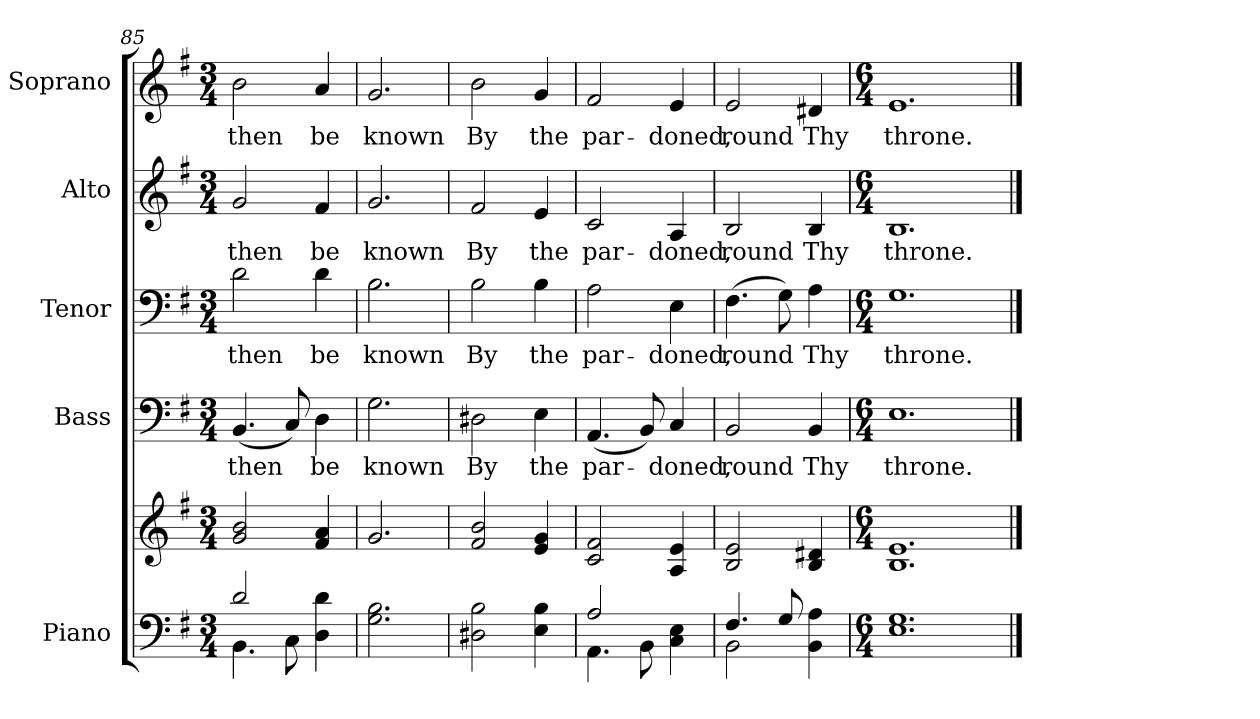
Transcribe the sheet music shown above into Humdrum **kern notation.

**kern	**kern	**kern	**text	**kern	**text	**kern	**text	**kern	**text
*part5	*part5	*part4	*part4	*part3	*part3	*part2	*part2	*part1	*part1
*staff6	*staff5	*staff4	*staff4	*staff3	*staff3	*staff2	*staff2	*staff1	*staff1
*I"Piano	*	*I"Bass	*	*I"Tenor	*	*I"Alto	*	*I"Soprano	*
*I'Pno.	*	*I'B.	*	*I'T.	*	*I'A.	*	*I'S.	*
!!LO:LB:g=z
*clefF4	*clefG2	*clefF4	*	*clefF4	*	*clefG2	*	*clefG2	*
*k[f#]	*k[f#]	*k[f#]	*	*k[f#]	*	*k[f#]	*	*k[f#]	*
*G:	*G:	*G:	*	*G:	*	*G:	*	*G:	*
*M3/4	*M3/4	*M3/4	*	*M3/4	*	*M3/4	*	*M3/4	*
=85	=85	=85	=85	=85	=85	=85	=85	=85	=85
*^	*	*	*	*	*	*	*	*	*
!	!	!	!	!LO:LY:b:color=#000000	!	!	!	!	!	!
!	!	!	!	!	!	!LO:LY:b:color=#000000	!	!	!	!
!	!	!	!	!	!	!	!	!LO:LY:b:color=#000000	!	!
!	!	!	!	!	!	!	!	!	!	!LO:LY:b:color=#000000
2di/	4.BBi\	2gi/ 2bi	(4.BBi/	then	2di\	then	2gi/	then	2bi\	then
.	8Ci\	.	8Ci/)	.	.	.	.	.	.	.
!	!	!	!	!LO:LY:b:color=#000000	!	!	!	!	!	!
!	!	!	!	!	!	!LO:LY:b:color=#000000	!	!	!	!
!	!	!	!	!	!	!	!	!LO:LY:b:color=#000000	!	!
!	!	!	!	!	!	!	!	!	!	!LO:LY:b:color=#000000
4Di\ 4di	4ryy	4f#i/ 4ai	4Di\	be	4di\	be	4f#i/	be	4ai/	be
*v	*v	*	*	*	*	*	*	*	*	*
=86	=86	=86	=86	=86	=86	=86	=86	=86	=86
*^	*	*	*	*	*	*	*	*	*
!	!	!	!	!LO:LY:b:color=#000000	!	!	!	!	!	!
*v	*v	*	*	*	*	*	*	*	*	*
*^	*	*	*	*	*	*	*	*	*
!	!	!	!	!	!	!LO:LY:b:color=#000000	!	!	!	!
*v	*v	*	*	*	*	*	*	*	*	*
*^	*	*	*	*	*	*	*	*	*
!	!	!	!	!	!	!	!	!LO:LY:b:color=#000000	!	!
*v	*v	*	*	*	*	*	*	*	*	*
*^	*	*	*	*	*	*	*	*	*
!	!	!	!	!	!	!	!	!	!	!LO:LY:b:color=#000000
*v	*v	*	*	*	*	*	*	*	*	*
2.Gi\ 2.Bi	2.gi/	2.Gi\	known	2.Bi\	known	2.gi/	known	2.gi/	known
=87	=87	=87	=87	=87	=87	=87	=87	=87	=87
!	!	!	!LO:LY:b:color=#000000	!	!	!	!	!	!
!	!	!	!	!	!LO:LY:b:color=#000000	!	!	!	!
!	!	!	!	!	!	!	!LO:LY:b:color=#000000	!	!
!	!	!	!	!	!	!	!	!	!LO:LY:b:color=#000000
2D#Xi\ 2Bi	2f#i/ 2bi	2D#Xi\	By	2Bi\	By	2f#i/	By	2bi\	By
!	!	!	!LO:LY:b:color=#000000	!	!	!	!	!	!
!	!	!	!	!	!LO:LY:b:color=#000000	!	!	!	!
!	!	!	!	!	!	!	!LO:LY:b:color=#000000	!	!
!	!	!	!	!	!	!	!	!	!LO:LY:b:color=#000000
4Ei\ 4Bi	4ei/ 4gi	4Ei\	the	4Bi\	the	4ei/	the	4gi/	the
!!LO:PB:g=z
=88	=88	=88	=88	=88	=88	=88	=88	=88	=88
*^	*	*	*	*	*	*	*	*	*
!	!	!	!	!LO:LY:b:color=#000000	!	!	!	!	!	!
!	!	!	!	!	!	!LO:LY:b:color=#000000	!	!	!	!
!	!	!	!	!	!	!	!	!LO:LY:b:color=#000000	!	!
!	!	!	!	!	!	!	!	!	!	!LO:LY:b:color=#000000
2Ai/	4.AAi\	2ci/ 2f#i	(4.AAi/	par-	2Ai\	par-	2ci/	par-	2f#i/	par-
.	8BBi\	.	8BBi/)	.	.	.	.	.	.	.
!	!	!	!	!LO:LY:b:color=#000000	!	!	!	!	!	!
!	!	!	!	!	!	!LO:LY:b:color=#000000	!	!	!	!
!	!	!	!	!	!	!	!	!LO:LY:b:color=#000000	!	!
!	!	!	!	!	!	!	!	!	!	!LO:LY:b:color=#000000
4Ci\ 4Ei	4ryy	4Ai/ 4ei	4Ci/	-doned,	4Ei\	-doned,	4Ai/	-doned,	4ei/	-doned,
=89	=89	=89	=89	=89	=89	=89	=89	=89	=89	=89
!	!	!	!	!LO:LY:b:color=#000000	!	!	!	!	!	!
!	!	!	!	!	!	!LO:LY:b:color=#000000	!	!	!	!
!	!	!	!	!	!	!	!	!LO:LY:b:color=#000000	!	!
!	!	!	!	!	!	!	!	!	!	!LO:LY:b:color=#000000
4.F#i/	2BBi\	2Bi/ 2ei	2BBi/	round	(4.F#i\	round	2Bi/	round	2ei/	round
8Gi/	.	.	.	.	8Gi\)	.	.	.	.	.
!	!	!	!	!LO:LY:b:color=#000000	!	!	!	!	!	!
!	!	!	!	!	!	!LO:LY:b:color=#000000	!	!	!	!
!	!	!	!	!	!	!	!	!LO:LY:b:color=#000000	!	!
!	!	!	!	!	!	!	!	!	!	!LO:LY:b:color=#000000
4BBi\ 4Ai	4ryy	4Bi/ 4d#Xi	4BBi/	Thy	4Ai\	Thy	4Bi/	Thy	4d#Xi/	Thy
*v	*v	*	*	*	*	*	*	*	*	*
=90	=90	=90	=90	=90	=90	=90	=90	=90	=90
*M6/4	*M6/4	*M6/4	*	*M6/4	*	*M6/4	*	*M6/4	*
*^	*	*	*	*	*	*	*	*	*
!	!	!	!	!LO:LY:b:color=#000000	!	!	!	!	!	!
*v	*v	*	*	*	*	*	*	*	*	*
*^	*	*	*	*	*	*	*	*	*
!	!	!	!	!	!	!LO:LY:b:color=#000000	!	!	!	!
*v	*v	*	*	*	*	*	*	*	*	*
*^	*	*	*	*	*	*	*	*	*
!	!	!	!	!	!	!	!	!LO:LY:b:color=#000000	!	!
*v	*v	*	*	*	*	*	*	*	*	*
*^	*	*	*	*	*	*	*	*	*
!	!	!	!	!	!	!	!	!	!	!LO:LY:b:color=#000000
*v	*v	*	*	*	*	*	*	*	*	*
1.Ei 1.Gi	1.Bi 1.ei	1.Ei	throne.	1.Gi	throne.	1.Bi	throne.	1.ei	throne.
==	==	==	==	==	==	==	==	==	==
*-	*-	*-	*-	*-	*-	*-	*-	*-	*-
